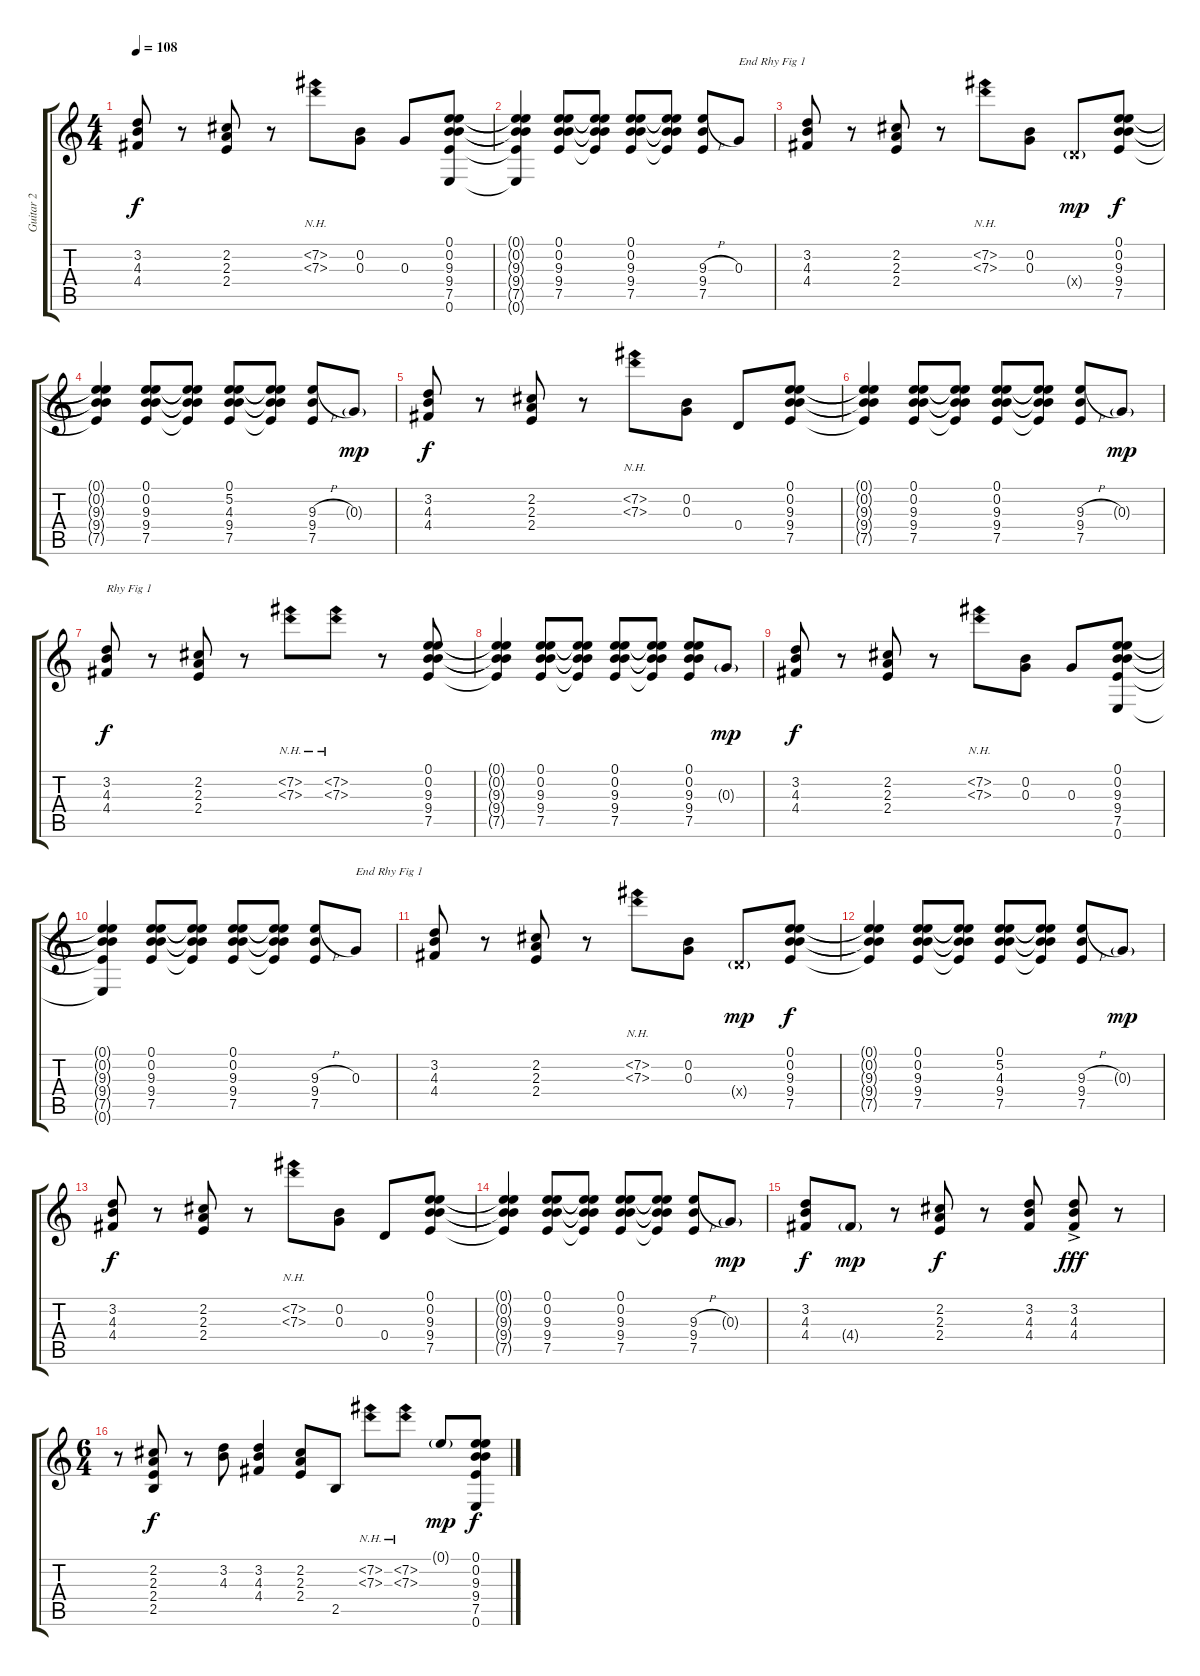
\track ("Guitar 2" "Guitar 2") {instrument electricguitarclean}
\staff {score tabs}
\tuning (E4 B3 G3 D3 A2 E2) {hide}
\ts (4 4)
\tempo 108
\clef g2
\ks c
(3.2 4.3 4.4).8{dy f} r.8 (2.2 2.3 2.4).8 r.8 (7.2{nh} 7.3{nh}).8 (0.2 0.3).8 0.3.8 (0.1 0.2 9.3 9.4 7.5 0.6).8 |
(0.1{t} 0.2{t} 9.3{t} 9.4{t} 7.5{t} 0.6{t}).4 (0.1 0.2 9.3 9.4 7.5).8 (0.1{t} 0.2{t} 9.3{t} 9.4{t} 7.5{t}).8 (0.1 0.2 9.3 9.4 7.5).8 (0.1{t} 0.2{t} 9.3{t} 9.4{t} 7.5{t}).8 (9.3{h} 9.4 7.5).8 0.3.8{txt "End Rhy Fig 1"} |
(3.2 4.3 4.4).8 r.8 (2.2 2.3 2.4).8 r.8 (7.2{nh} 7.3{nh}).8 (0.2 0.3).8 0.4{g x}.8{dy mp} (0.1 0.2 9.3 9.4 7.5).8{dy f} |
(0.1{t} 0.2{t} 9.3{t} 9.4{t} 7.5{t}).4 (0.1 0.2 9.3 9.4 7.5).8 (0.1{t} 0.2{t} 9.3{t} 9.4{t} 7.5{t}).8 (0.1 5.2 4.3 9.4 7.5).8 (0.1{t} 5.2{t} 4.3{t} 9.4{t} 7.5{t}).8 (9.3{h} 9.4 7.5).8 0.3{g}.8{dy mp} |
(3.2 4.3 4.4).8{dy f} r.8 (2.2 2.3 2.4).8 r.8 (7.2{nh} 7.3{nh}).8 (0.2 0.3).8 0.4.8 (0.1 0.2 9.3 9.4 7.5).8 |
(0.1{t} 0.2{t} 9.3{t} 9.4{t} 7.5{t}).4 (0.1 0.2 9.3 9.4 7.5).8 (0.1{t} 0.2{t} 9.3{t} 9.4{t} 7.5{t}).8 (0.1 0.2 9.3 9.4 7.5).8 (0.1{t} 0.2{t} 9.3{t} 9.4{t} 7.5{t}).8 (9.3{h} 9.4 7.5).8 0.3{g}.8{dy mp} |
(3.2 4.3 4.4).8{txt "Rhy Fig 1" dy f} r.8 (2.2 2.3 2.4).8 r.8 (7.2{nh} 7.3{nh}).8 (7.2{nh} 7.3{nh}).8 r.8 (0.1 0.2 9.3 9.4 7.5).8 |
(0.1{t} 0.2{t} 9.3{t} 9.4{t} 7.5{t}).4 (0.1 0.2 9.3 9.4 7.5).8 (0.1{t} 0.2{t} 9.3{t} 9.4{t} 7.5{t}).8 (0.1 0.2 9.3 9.4 7.5).8 (0.1{t} 0.2{t} 9.3{t} 9.4{t} 7.5{t}).8 (0.1 0.2 9.3 9.4 7.5).8 0.3{g}.8{dy mp} |
(3.2 4.3 4.4).8{dy f} r.8 (2.2 2.3 2.4).8 r.8 (7.2{nh} 7.3{nh}).8 (0.2 0.3).8 0.3.8 (0.1 0.2 9.3 9.4 7.5 0.6).8 |
(0.1{t} 0.2{t} 9.3{t} 9.4{t} 7.5{t} 0.6{t}).4 (0.1 0.2 9.3 9.4 7.5).8 (0.1{t} 0.2{t} 9.3{t} 9.4{t} 7.5{t}).8 (0.1 0.2 9.3 9.4 7.5).8 (0.1{t} 0.2{t} 9.3{t} 9.4{t} 7.5{t}).8 (9.3{h} 9.4 7.5).8 0.3.8{txt "End Rhy Fig 1"} |
(3.2 4.3 4.4).8 r.8 (2.2 2.3 2.4).8 r.8 (7.2{nh} 7.3{nh}).8 (0.2 0.3).8 0.4{g x}.8{dy mp} (0.1 0.2 9.3 9.4 7.5).8{dy f} |
(0.1{t} 0.2{t} 9.3{t} 9.4{t} 7.5{t}).4 (0.1 0.2 9.3 9.4 7.5).8 (0.1{t} 0.2{t} 9.3{t} 9.4{t} 7.5{t}).8 (0.1 5.2 4.3 9.4 7.5).8 (0.1{t} 5.2{t} 4.3{t} 9.4{t} 7.5{t}).8 (9.3{h} 9.4 7.5).8 0.3{g}.8{dy mp} |
(3.2 4.3 4.4).8{dy f} r.8 (2.2 2.3 2.4).8 r.8 (7.2{nh} 7.3{nh}).8 (0.2 0.3).8 0.4.8 (0.1 0.2 9.3 9.4 7.5).8 |
(0.1{t} 0.2{t} 9.3{t} 9.4{t} 7.5{t}).4 (0.1 0.2 9.3 9.4 7.5).8 (0.1{t} 0.2{t} 9.3{t} 9.4{t} 7.5{t}).8 (0.1 0.2 9.3 9.4 7.5).8 (0.1{t} 0.2{t} 9.3{t} 9.4{t} 7.5{t}).8 (9.3{h} 9.4 7.5).8 0.3{g}.8{dy mp} |
(3.2 4.3 4.4).8{dy f} 4.4{g}.8{dy mp} r.8 (2.2 2.3 2.4).8{dy f} r.8 (3.2 4.3 4.4).8 (3.2{ac} 4.3{ac} 4.4{ac}).8{dy fff} r.8 |
\ts (6 4)
r.8 (2.2 2.3 2.4 2.5).8{dy f} r.8 (3.2 4.3).8 (3.2 4.3 4.4).4 (2.2 2.3 2.4).8 2.5.8 (7.2{nh} 7.3{nh}).8 (7.2{nh} 7.3{nh}).8 0.1{g}.8{dy mp} (0.1 0.2 9.3 9.4 7.5 0.6).8{dy f}
